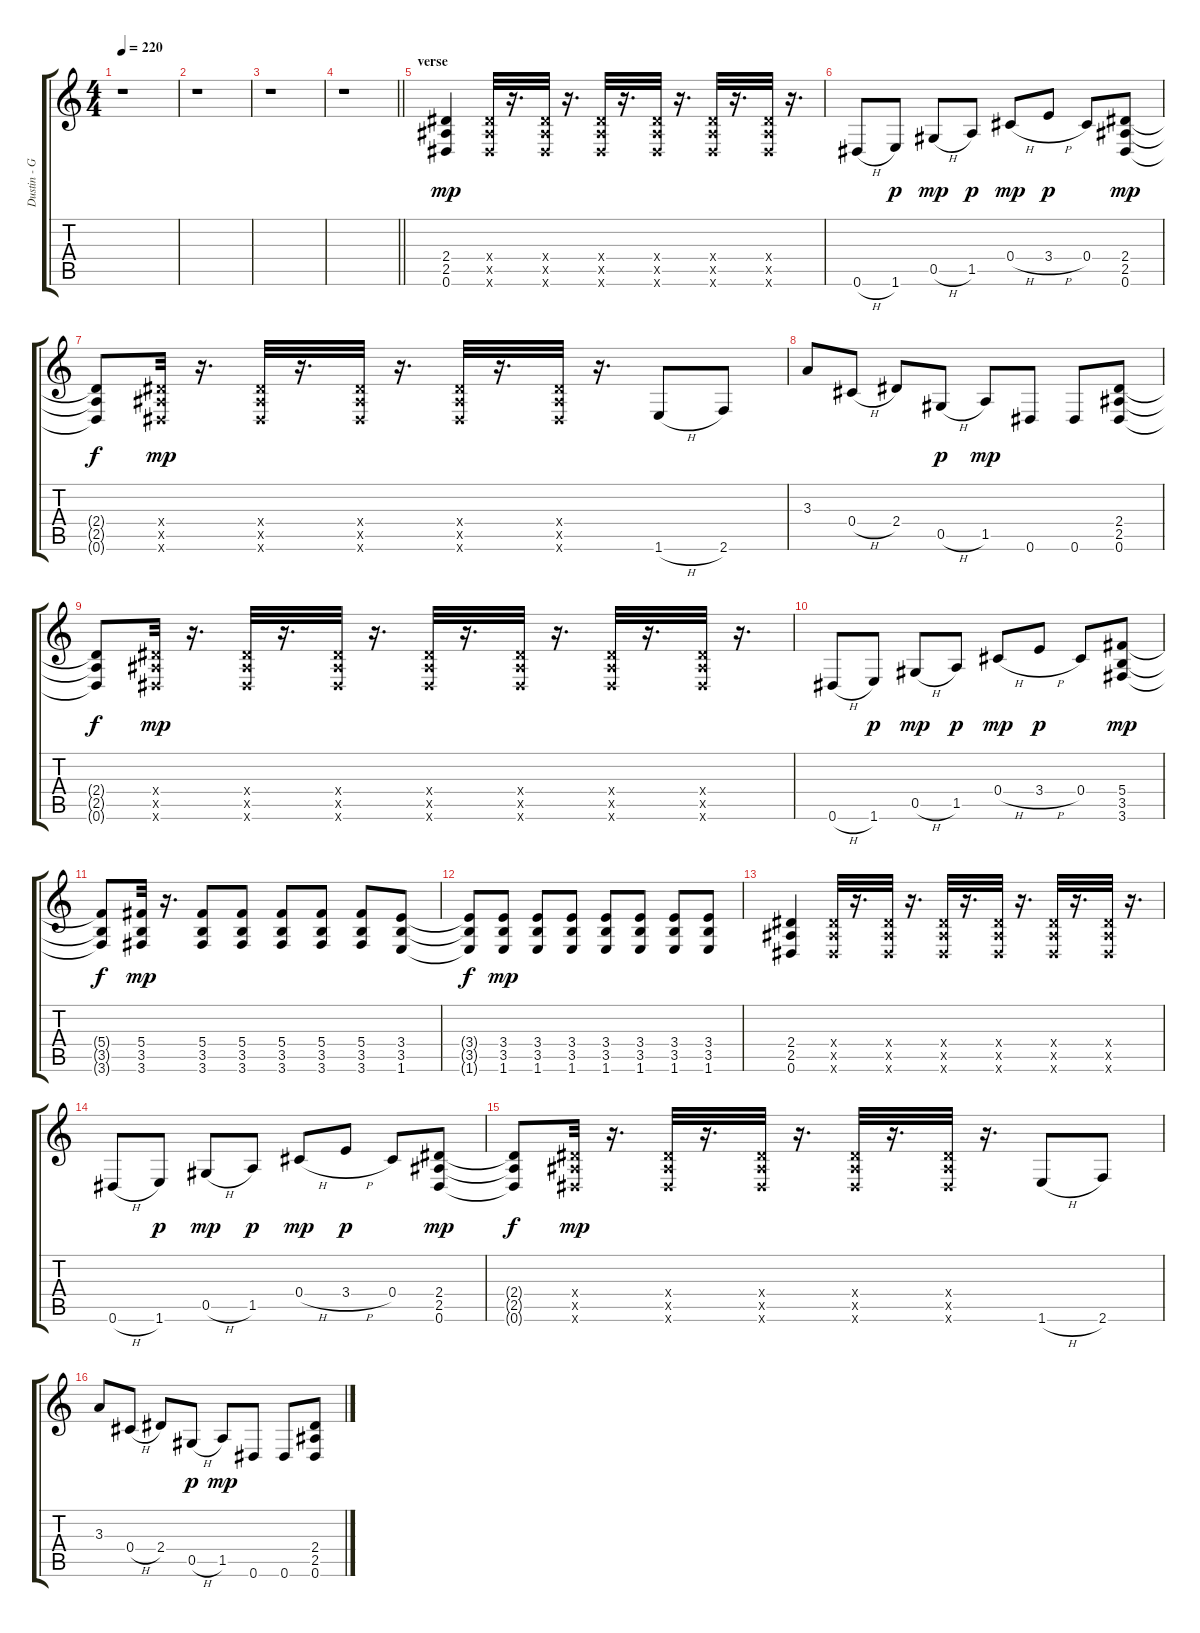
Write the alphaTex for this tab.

\track ("Dustin - Guitar" "Dustin - G") {instrument overdrivenguitar}
\staff {score tabs}
\tuning (Eb4 Bb3 Gb3 Db3 Ab2 Eb2) {hide}
\ts (4 4)
\tempo 220
\clef g2
\ks c
r.1{dy mp} |
r.1 |
r.1 |
\barLineRight lightlight
r.1 |
\section ("" "verse")
(2.4 2.5 0.6).4 (2.4{x} 2.5{x} 0.6{x}).32 r.16{d} (2.4{x} 2.5{x} 0.6{x}).32 r.16{d} (2.4{x} 2.5{x} 0.6{x}).32 r.16{d} (2.4{x} 2.5{x} 0.6{x}).32 r.16{d} (2.4{x} 2.5{x} 0.6{x}).32 r.16{d} (2.4{x} 2.5{x} 0.6{x}).32 r.16{d} |
0.6{h}.8 1.6.8{dy p} 0.5{h}.8{dy mp} 1.5.8{dy p} 0.4{h}.8{dy mp} 3.4{h}.8{dy p} 0.4.8 (2.4 2.5 0.6).8{dy mp} |
(2.4{t} 2.5{t} 0.6{t}).8{dy f} (2.4{x} 2.5{x} 0.6{x}).32{dy mp} r.16{d} (2.4{x} 2.5{x} 0.6{x}).32 r.16{d} (2.4{x} 2.5{x} 0.6{x}).32 r.16{d} (2.4{x} 2.5{x} 0.6{x}).32 r.16{d} (2.4{x} 2.5{x} 0.6{x}).32 r.16{d} 1.6{h}.8 2.6.8 |
3.3.8 0.4{h}.8 2.4.8 0.5{h}.8{dy p} 1.5.8{dy mp} 0.6.8 0.6.8 (2.4 2.5 0.6).8 |
(2.4{t} 2.5{t} 0.6{t}).8{dy f} (2.4{x} 2.5{x} 0.6{x}).32{dy mp} r.16{d} (2.4{x} 2.5{x} 0.6{x}).32 r.16{d} (2.4{x} 2.5{x} 0.6{x}).32 r.16{d} (2.4{x} 2.5{x} 0.6{x}).32 r.16{d} (2.4{x} 2.5{x} 0.6{x}).32 r.16{d} (2.4{x} 2.5{x} 0.6{x}).32 r.16{d} (2.4{x} 2.5{x} 0.6{x}).32 r.16{d} |
0.6{h}.8 1.6.8{dy p} 0.5{h}.8{dy mp} 1.5.8{dy p} 0.4{h}.8{dy mp} 3.4{h}.8{dy p} 0.4.8 (5.4 3.5 3.6).8{dy mp} |
(5.4{t} 3.5{t} 3.6{t}).8{dy f} (5.4 3.5 3.6).32{dy mp} r.16{d} (5.4 3.5 3.6).8 (5.4 3.5 3.6).8 (5.4 3.5 3.6).8 (5.4 3.5 3.6).8 (5.4 3.5 3.6).8 (3.4 3.5 1.6).8 |
(3.4{t} 3.5{t} 1.6{t}).8{dy f} (3.4 3.5 1.6).8{dy mp} (3.4 3.5 1.6).8 (3.4 3.5 1.6).8 (3.4 3.5 1.6).8 (3.4 3.5 1.6).8 (3.4 3.5 1.6).8 (3.4 3.5 1.6).8 |
(2.4 2.5 0.6).4 (2.4{x} 2.5{x} 0.6{x}).32 r.16{d} (2.4{x} 2.5{x} 0.6{x}).32 r.16{d} (2.4{x} 2.5{x} 0.6{x}).32 r.16{d} (2.4{x} 2.5{x} 0.6{x}).32 r.16{d} (2.4{x} 2.5{x} 0.6{x}).32 r.16{d} (2.4{x} 2.5{x} 0.6{x}).32 r.16{d} |
0.6{h}.8 1.6.8{dy p} 0.5{h}.8{dy mp} 1.5.8{dy p} 0.4{h}.8{dy mp} 3.4{h}.8{dy p} 0.4.8 (2.4 2.5 0.6).8{dy mp} |
(2.4{t} 2.5{t} 0.6{t}).8{dy f} (2.4{x} 2.5{x} 0.6{x}).32{dy mp} r.16{d} (2.4{x} 2.5{x} 0.6{x}).32 r.16{d} (2.4{x} 2.5{x} 0.6{x}).32 r.16{d} (2.4{x} 2.5{x} 0.6{x}).32 r.16{d} (2.4{x} 2.5{x} 0.6{x}).32 r.16{d} 1.6{h}.8 2.6.8 |
3.3.8 0.4{h}.8 2.4.8 0.5{h}.8{dy p} 1.5.8{dy mp} 0.6.8 0.6.8 (2.4 2.5 0.6).8
